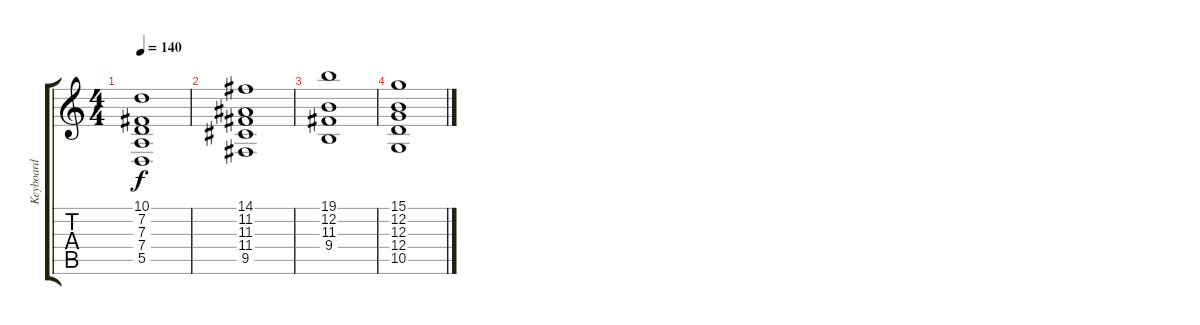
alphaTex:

\track ("Keyboard" "Keyboard") {instrument stringensemble1}
\staff {score tabs}
\tuning (E4 B3 G3 D3 A2 E2) {hide}
\ts (4 4)
\tempo 140
\clef g2
\ks c
(10.1 7.2 7.3 7.4 5.5).1{dy f} |
(14.1 11.2 11.3 11.4 9.5).1 |
(19.1 12.2 11.3 9.4).1 |
(15.1 12.2 12.3 12.4 10.5).1
